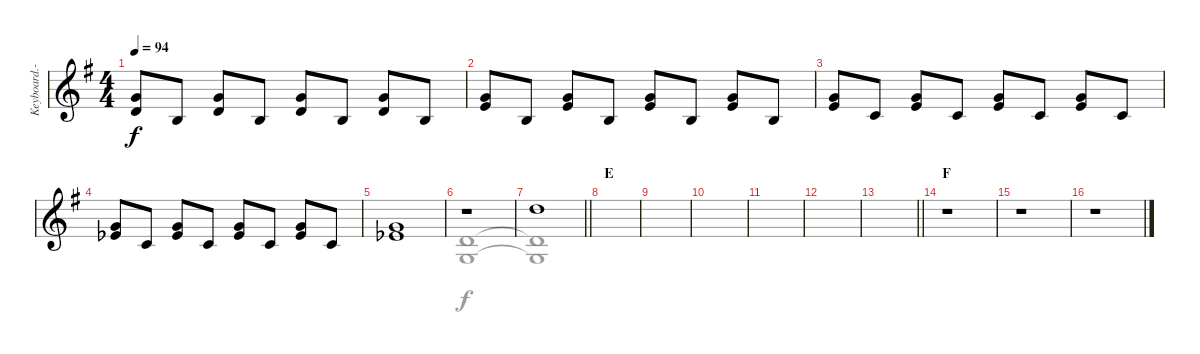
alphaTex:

\track ("Keyboard.-I" "Keyboard.-") {instrument stringensemble1}
\staff {score}
\tuning (E4 B3 G3 D3 A2 E2 B1) {hide}
\voice
\ts (4 4)
\tempo 94
\clef g2
\ks g
(3.1 3.2).8{dy f} 4.3.8 (3.1 3.2).8 4.3.8 (3.1 3.2).8 4.3.8 (3.1 3.2).8 4.3.8 |
(3.1 5.2).8 4.3.8 (3.1 5.2).8 4.3.8 (3.1 5.2).8 4.3.8 (3.1 5.2).8 4.3.8 |
(3.1 5.2).8 5.3.8 (3.1 5.2).8 5.3.8 (3.1 5.2).8 5.3.8 (3.1 5.2).8 5.3.8 |
(3.1 4.2{acc b}).8 5.3.8 (3.1 4.2{acc b}).8 5.3.8 (3.1 4.2{acc b}).8 5.3.8 (3.1 4.2{acc b}).8 5.3.8 |
(3.1 4.2{acc b}).1 |
r.1 |
\barLineRight lightlight
10.1.1 |
\section ("" "E")
|
|
|
|
|
\barLineRight lightlight
|
\section ("" "F")
r.1 |
r.1 |
r.1
\voice
\clef g2
\ottava regular
\simile none
\ks g
|
|
|
|
|
(3.2 0.3).1 |
\barLineRight lightlight
(3.2{t} 0.3{t}).1 |
|
|
|
|
|
\barLineRight lightlight
|
|
|
